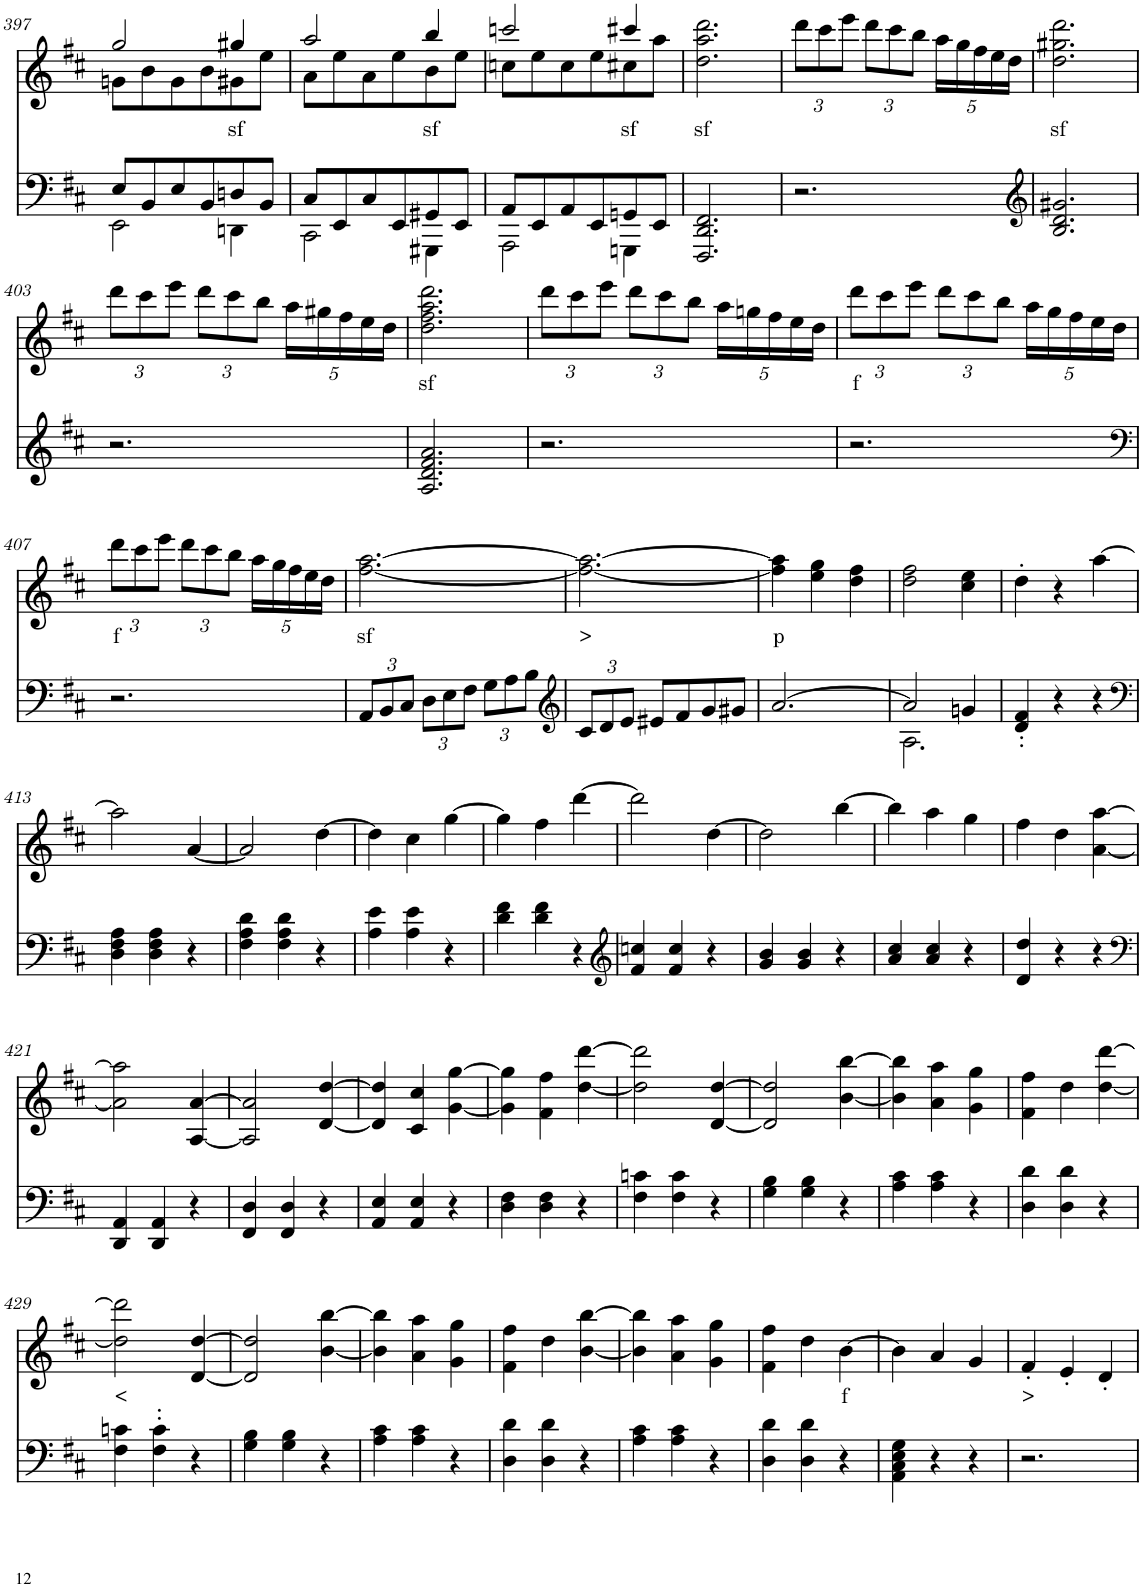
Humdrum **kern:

**kern	**kern	**text
*part2	*part1	*part1
*staff2	*staff1	*staff1
*I"piano	*I"piano	*
*I'Pno	*I'Pno	*
!!LO:PB:g=z
*clefF4	*clefG2	*
*k[f#c#]	*k[f#c#]	*
*D:	*D:	*
*M3/4	*M3/4	*
=397	=397	=397
*^	*^	*
8E/L	2EE\	2gg/	8gn\L	.
8BB/	.	.	8b\	.
8E/	.	.	8g\	.
8BB/	.	.	8b\	.
!	!	!	!	!LO:LY:b
8Dn/	4DDn\	4gg#X/	8g#X\	sf
8BB/J	.	.	8ee\J	.
=398	=398	=398	=398	=398
8C#/L	2CC#\	2aa/	8a\L	.
8EE/	.	.	8ee\	.
8C#/	.	.	8a\	.
8EE/	.	.	8ee\	.
!	!	!	!	!LO:LY:b
8GG#X/	4GGG#X\	4bb/	8b\	sf
8EE/J	.	.	8ee\J	.
=399	=399	=399	=399	=399
8AA/L	2AAA\	2cccn/	8ccn\L	.
8EE/	.	.	8ee\	.
8AA/	.	.	8cc\	.
8EE/	.	.	8ee\	.
!	!	!	!	!LO:LY:b
8GGn/	4GGGn\	4ccc#X/	8cc#X\	sf
8EE/J	.	.	8aa\J	.
*v	*v	*	*	*
=400	=400	=400	=400
!	!	!	!LO:LY:b
*	*v	*v	*
2.FFF#/ 2.DD/ 2.FF#/	2.dd\ 2.aa\ 2.ddd\	sf
=401	=401	=401
*	*Xbrackettup	*
2.r	12ddd\L	.
.	12ccc#\	.
.	12eee\J	.
.	12ddd\L	.
.	12ccc#\	.
.	12bb\J	.
.	20aa\LL	.
.	20gg\	.
.	20ff#\	.
.	20ee\	.
.	20dd\JJ	.
=402	=402	=402
*clefG2	*	*
!	!	!LO:LY:b
2.B/ 2.d/ 2.g#X/	2.dd\ 2.gg#X\ 2.ddd\	sf
!!LO:LB:g=z
=403	=403	=403
2.r	12ddd\L	.
.	12ccc#\	.
.	12eee\J	.
.	12ddd\L	.
.	12ccc#\	.
.	12bb\J	.
.	20aa\LL	.
.	20gg#X\	.
.	20ff#\	.
.	20ee\	.
.	20dd\JJ	.
=404	=404	=404
!	!	!LO:LY:b
2.A/ 2.d/ 2.f#/ 2.a/	2.dd\ 2.ff#\ 2.aa\ 2.ddd\	sf
=405	=405	=405
2.r	12ddd\L	.
.	12ccc#\	.
.	12eee\J	.
.	12ddd\L	.
.	12ccc#\	.
.	12bb\J	.
.	20aa\LL	.
.	20ggn\	.
.	20ff#\	.
.	20ee\	.
.	20dd\JJ	.
=406	=406	=406
!	!	!LO:LY:b
2.r	12ddd\L	f
.	12ccc#\	.
.	12eee\J	.
.	12ddd\L	.
.	12ccc#\	.
.	12bb\J	.
.	20aa\LL	.
.	20gg\	.
.	20ff#\	.
.	20ee\	.
.	20dd\JJ	.
!!LO:LB:g=z
=407	=407	=407
*clefF4	*	*
!	!	!LO:LY:b
2.r	12ddd\L	f
.	12ccc#\	.
.	12eee\J	.
.	12ddd\L	.
.	12ccc#\	.
.	12bb\J	.
.	20aa\LL	.
.	20gg\	.
.	20ff#\	.
.	20ee\	.
.	20dd\JJ	.
=408	=408	=408
*Xbrackettup	*	*
!	!	!LO:LY:b
12AA/L	[2.ff#\ [2.aa\	sf
12BB/	.	.
12C#/J	.	.
12D\L	.	.
12E\	.	.
12F#\J	.	.
12G\L	.	.
12A\	.	.
12B\J	.	.
=409	=409	=409
*clefG2	*	*
!	!	!LO:LY:b
12c#/L	2.ff#\_ 2.aa\_	>
12d/	.	.
12e/J	.	.
8e#X/L	.	.
8f#/	.	.
8g/	.	.
8g#X/J	.	.
=410	=410	=410
!	!	!LO:LY:b
[2.a/	4ff#\] 4aa\]	p
.	4ee\ 4gg\	.
.	4dd\ 4ff#\	.
=411	=411	=411
*^	*	*
2a/]	2.A\	2dd\ 2ff#\	.
4gn/	.	4cc#\ 4ee\	.
*v	*v	*	*
=412	=412	=412
4d/' 4f#/'	4dd'\	.
4r	4r	.
4r	[4aa\	.
!!LO:LB:g=z
=413	=413	=413
*clefF4	*	*
4D\ 4F#\ 4A\	2aa\]	.
4D\ 4F#\ 4A\	.	.
4r	[4a/	.
=414	=414	=414
4F#\ 4A\ 4d\	2a/]	.
4F#\ 4A\ 4d\	.	.
4r	[4dd\	.
=415	=415	=415
4A\ 4e\	4dd\]	.
4A\ 4e\	4cc#\	.
4r	[4gg\	.
=416	=416	=416
4d\ 4f#\	4gg\]	.
4d\ 4f#\	4ff#\	.
4r	[4ddd\	.
=417	=417	=417
*clefG2	*	*
4f#/ 4ccn/	2ddd\]	.
4f#/ 4cc/	.	.
4r	[4dd\	.
=418	=418	=418
4g/ 4b/	2dd\]	.
4g/ 4b/	.	.
4r	[4bb\	.
=419	=419	=419
4a/ 4cc#/	4bb\]	.
4a/ 4cc#/	4aa\	.
4r	4gg\	.
=420	=420	=420
4d/ 4dd/	4ff#\	.
4r	4dd\	.
4r	[4a\ [4aa\	.
!!LO:LB:g=z
=421	=421	=421
*clefF4	*	*
4DD/ 4AA/	2a\] 2aa\]	.
4DD/ 4AA/	.	.
4r	[4A/ [4a/	.
=422	=422	=422
4FF#/ 4D/	2A/] 2a/]	.
4FF#/ 4D/	.	.
4r	[4d/ [4dd/	.
=423	=423	=423
4AA/ 4E/	4d/] 4dd/]	.
4AA/ 4E/	4c#/ 4cc#/	.
4r	[4g\ [4gg\	.
=424	=424	=424
4D\ 4F#\	4g\] 4gg\]	.
4D\ 4F#\	4f#\ 4ff#\	.
4r	[4dd\ [4ddd\	.
=425	=425	=425
4F#\ 4cn\	2dd\] 2ddd\]	.
4F#\ 4c\	.	.
4r	[4d/ [4dd/	.
=426	=426	=426
4G\ 4B\	2d/] 2dd/]	.
4G\ 4B\	.	.
4r	[4b\ [4bb\	.
=427	=427	=427
4A\ 4c#\	4b\] 4bb\]	.
4A\ 4c#\	4a\ 4aa\	.
4r	4g\ 4gg\	.
=428	=428	=428
4D\ 4d\	4f#\ 4ff#\	.
4D\ 4d\	4dd\	.
4r	[4dd\ [4ddd\	.
!!LO:LB:g=z
=429	=429	=429
!	!	!LO:LY:b
4F#\ 4cn\	2dd\] 2ddd\]	<
4F#\' 4c\'	.	.
4r	[4d/ [4dd/	.
=430	=430	=430
4G\ 4B\	2d/] 2dd/]	.
4G\ 4B\	.	.
4r	[4b\ [4bb\	.
=431	=431	=431
4A\ 4c#\	4b\] 4bb\]	.
4A\ 4c#\	4a\ 4aa\	.
4r	4g\ 4gg\	.
=432	=432	=432
4D\ 4d\	4f#\ 4ff#\	.
4D\ 4d\	4dd\	.
4r	[4b\ [4bb\	.
=433	=433	=433
4A\ 4c#\	4b\] 4bb\]	.
4A\ 4c#\	4a\ 4aa\	.
4r	4g\ 4gg\	.
=434	=434	=434
4D\ 4d\	4f#\ 4ff#\	.
4D\ 4d\	4dd\	.
!	!	!LO:LY:b
4r	[4b\	f
=435	=435	=435
4AA\ 4C#\ 4E\ 4G\	4b\]	.
4r	4a/	.
4r	4g/	.
=436	=436	=436
!	!	!LO:LY:b
2.r	4f#'/	>
.	4e'/	.
.	4d'/	.
=	=	=
*-	*-	*-
